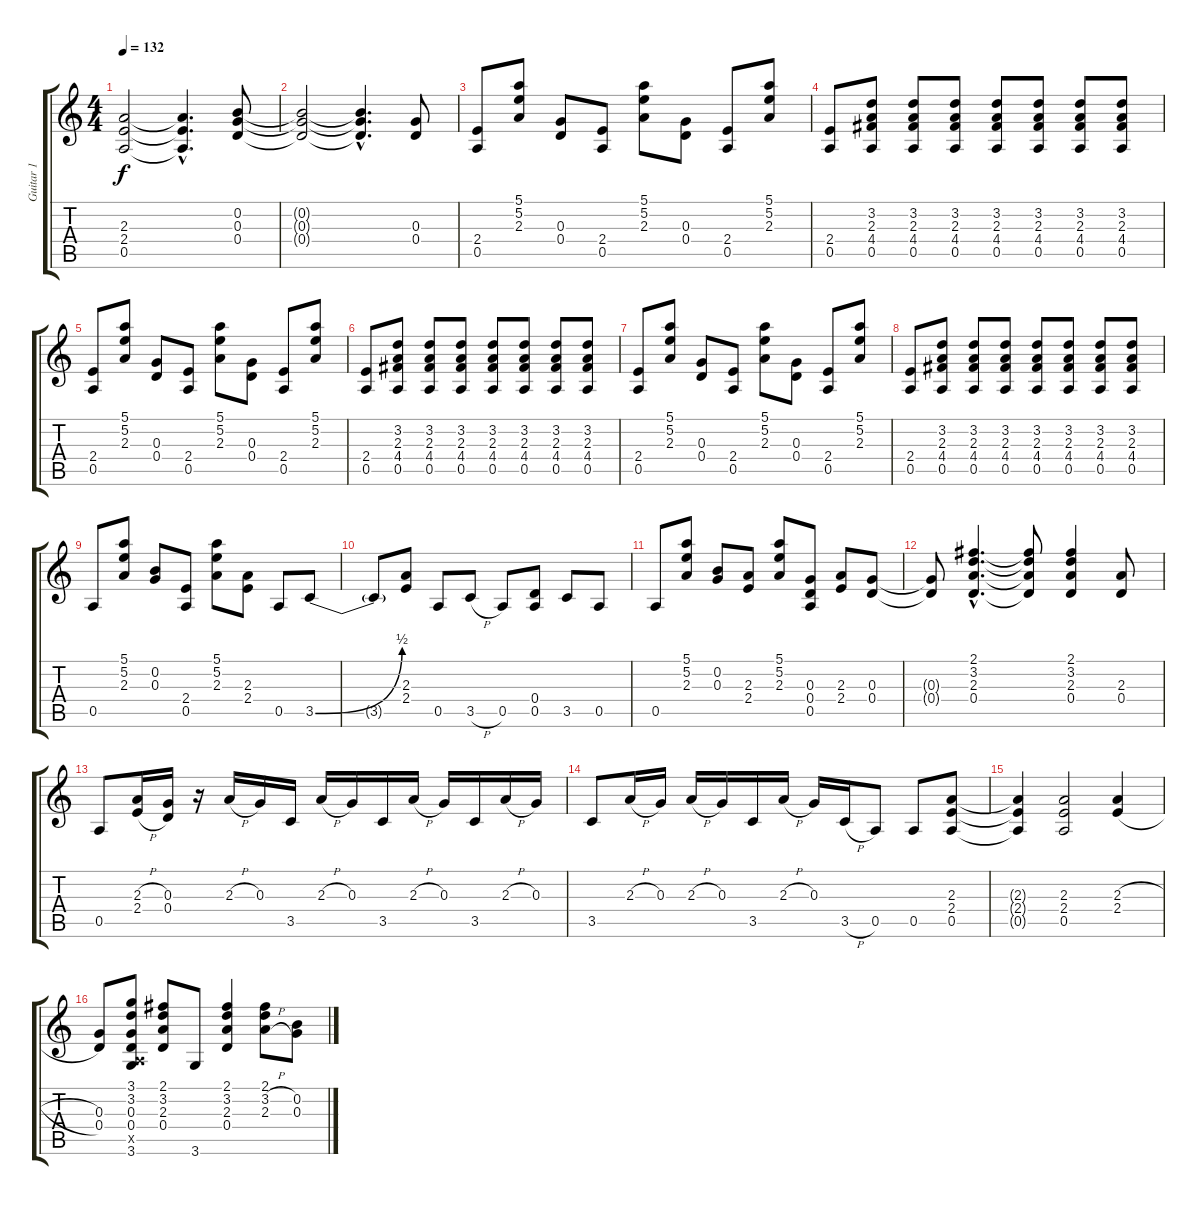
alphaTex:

\track ("Guitar 1" "Guitar 1") {instrument distortionguitar}
\staff {score tabs}
\tuning (E4 B3 G3 D3 A2 E2) {hide}
\ts (4 4)
\tempo 132
\clef g2
\ks c
(2.3 2.4 0.5).2{dy f} (2.3{hac t} 2.4{hac t} 0.5{hac t}).4{d} (0.2 0.3 0.4).8 |
(0.2{t} 0.3{t} 0.4{t}).2 (0.2{hac t} 0.3{hac t} 0.4{hac t}).4{d} (0.3 0.4).8 |
(2.4 0.5).8 (5.1 5.2 2.3).8 (0.3 0.4).8 (2.4 0.5).8 (5.1 5.2 2.3).8 (0.3 0.4).8 (2.4 0.5).8 (5.1 5.2 2.3).8 |
(2.4 0.5).8 (3.2 2.3 4.4 0.5).8 (3.2 2.3 4.4 0.5).8 (3.2 2.3 4.4 0.5).8 (3.2 2.3 4.4 0.5).8 (3.2 2.3 4.4 0.5).8 (3.2 2.3 4.4 0.5).8 (3.2 2.3 4.4 0.5).8 |
(2.4 0.5).8 (5.1 5.2 2.3).8 (0.3 0.4).8 (2.4 0.5).8 (5.1 5.2 2.3).8 (0.3 0.4).8 (2.4 0.5).8 (5.1 5.2 2.3).8 |
(2.4 0.5).8 (3.2 2.3 4.4 0.5).8 (3.2 2.3 4.4 0.5).8 (3.2 2.3 4.4 0.5).8 (3.2 2.3 4.4 0.5).8 (3.2 2.3 4.4 0.5).8 (3.2 2.3 4.4 0.5).8 (3.2 2.3 4.4 0.5).8 |
(2.4 0.5).8 (5.1 5.2 2.3).8 (0.3 0.4).8 (2.4 0.5).8 (5.1 5.2 2.3).8 (0.3 0.4).8 (2.4 0.5).8 (5.1 5.2 2.3).8 |
(2.4 0.5).8 (3.2 2.3 4.4 0.5).8 (3.2 2.3 4.4 0.5).8 (3.2 2.3 4.4 0.5).8 (3.2 2.3 4.4 0.5).8 (3.2 2.3 4.4 0.5).8 (3.2 2.3 4.4 0.5).8 (3.2 2.3 4.4 0.5).8 |
0.5.8 (5.1 5.2 2.3).8 (0.2 0.3).8 (2.4 0.5).8 (5.1 5.2 2.3).8 (2.3 2.4).8 0.5.8 3.5{be (bend 0 0 60 2)}.8 |
3.5{t}.8 (2.3 2.4).8 0.5.8 3.5{h}.8 0.5.8 (0.4 0.5).8 3.5.8 0.5.8 |
0.5.8 (5.1 5.2 2.3).8 (0.2 0.3).8 (2.3 2.4).8 (5.1 5.2 2.3).8 (0.3 0.4 0.5).8 (2.3 2.4).8 (0.3 0.4).8 |
(0.3{t} 0.4{t}).8 (2.1{hac} 3.2{hac} 2.3{hac} 0.4{hac}).4{d} (2.1{t} 3.2{t} 2.3{t} 0.4{t}).8 (2.1 3.2 2.3 0.4).4 (2.3 0.4).8 |
0.5.8 (2.3{h} 2.4{h}).16 (0.3 0.4).16 r.16 2.3{h}.16 0.3.16 3.5.16 2.3{h}.16 0.3.16 3.5.16 2.3{h}.16 0.3.16 3.5.16 2.3{h}.16 0.3.16 |
3.5.8 2.3{h}.16 0.3.16 2.3{h}.16 0.3.16 3.5.16 2.3{h}.16 0.3.16 3.5{h}.16 0.5.8 0.5.8 (2.3 2.4 0.5).8 |
(2.3{t} 2.4{t} 0.5{t}).4 (2.3 2.4 0.5).2 (2.3{h} 2.4{h}).4 |
(0.3 0.4).8 (3.1 3.2 0.3 0.4 0.5{x} 3.6).8 (2.1 3.2 2.3 0.4).8 3.6.8 (2.1 3.2 2.3 0.4).4 (2.1 3.2{h} 2.3{h}).8 (0.2 0.3).8
